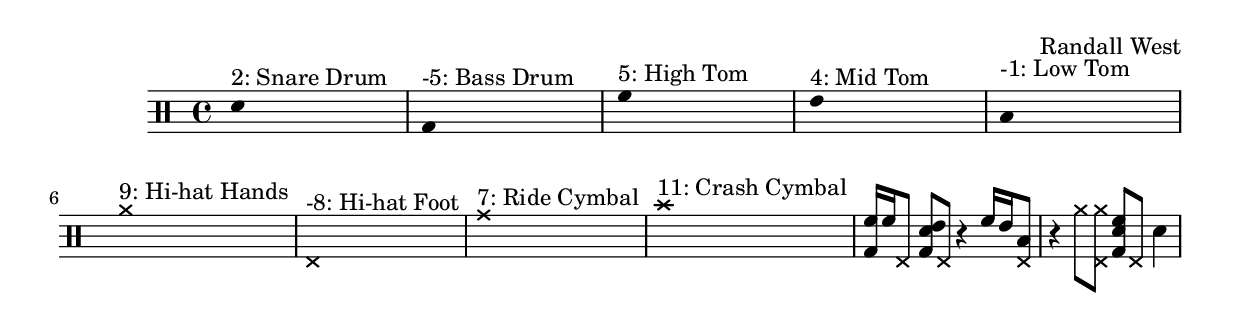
\version "2.19.82"
\language "english"

\header {
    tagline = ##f
    composer = \markup { "Randall West" }
}

\layout {}

\paper {}

\score {
    \new Staff
    \with
    {
        \consists Horizontal_bracket_engraver
    }
    {
        {
            \textLengthOn
            \once \hide Stem
            \accidentalStyle neo-modern-cautionary
            \clef "percussion"
            d'4
            ^ \markup { "2: Snare Drum" }
            s4
            s2
            \textLengthOn
            \once \hide Stem
            g4
            ^ \markup { "-5: Bass Drum" }
            s4
            s2
            \textLengthOn
            \once \hide Stem
            f'4
            ^ \markup { "5: High Tom" }
            s4
            s2
            \textLengthOn
            \once \hide Stem
            e'4
            ^ \markup { "4: Mid Tom" }
            s4
            s2
            \textLengthOn
            \once \hide Stem
            b4
            ^ \markup { "-1: Low Tom" }
            s4
            s2
            \textLengthOn
            \once \hide Stem
            \tweak style #'cross
            a'4
            ^ \markup { "9: Hi-hat Hands" }
            s4
            s2
            \textLengthOn
            \once \hide Stem
            \tweak style #'cross
            e4
            ^ \markup { "-8: Hi-hat Foot" }
            s4
            s2
            \once \hide Stem
            \textLengthOn
            \tweak style #'cross
            g'4
            ^ \markup { "7: Ride Cymbal" }
            s4
            s2
            \textLengthOn
            \once \hide Stem
            \tweak style #'cross
            b'4
            ^ \markup { "11: Crash Cymbal" }
            s4
            s2
            <g f'>16
            [
            f'16
            \tweak style #'cross
            e8
            ]
            <g d' e'>8
            [
            \tweak style #'cross
            e8
            ]
            r4
            f'16
            [
            e'16
            <
                \tweak style #'cross
                e
                b
            >8
            ]
            r4
            \tweak style #'cross
            a'8
            [
            <
                \tweak style #'cross
                e
                \tweak style #'cross
                a'
            >8
            ]
            <g d' f'>8
            [
            \tweak style #'cross
            e8
            ]
            d'4
        }
    }
}